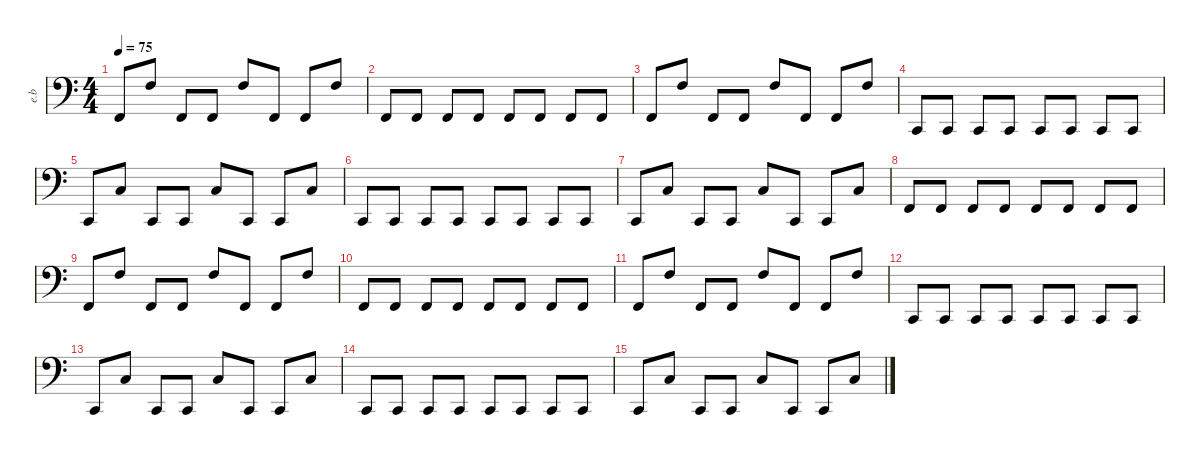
\defaultSystemsLayout 4
\hideDynamics
\bracketExtendMode nobrackets
\otherSystemsTrackNameOrientation horizontal
\track ("Electric Bass" "e.b") {instrument electricbassfinger}
\staff {score}
\tuning (G2 D2 A1 E1 A0)
\ts (4 4)
\tempo 75
\clef f4
\ks c
1.4.8{dy fff} 3.2.8 1.4.8 1.4.8 3.2.8 1.4.8 1.4.8 3.2.8 |
1.4.8 1.4.8 1.4.8 1.4.8 1.4.8 1.4.8 1.4.8 1.4.8 |
1.4.8 3.2.8 1.4.8 1.4.8 3.2.8 1.4.8 1.4.8 3.2.8 |
3.5.8 3.5.8 3.5.8 3.5.8 3.5.8 3.5.8 3.5.8 3.5.8 |
3.5.8 3.3.8 3.5.8 3.5.8 3.3.8 3.5.8 3.5.8 3.3.8 |
3.5.8 3.5.8 3.5.8 3.5.8 3.5.8 3.5.8 3.5.8 3.5.8 |
3.5.8 3.3.8 3.5.8 3.5.8 3.3.8 3.5.8 3.5.8 3.3.8 |
1.4.8 1.4.8 1.4.8 1.4.8 1.4.8 1.4.8 1.4.8 1.4.8 |
1.4.8 3.2.8 1.4.8 1.4.8 3.2.8 1.4.8 1.4.8 3.2.8 |
1.4.8 1.4.8 1.4.8 1.4.8 1.4.8 1.4.8 1.4.8 1.4.8 |
1.4.8 3.2.8 1.4.8 1.4.8 3.2.8 1.4.8 1.4.8 3.2.8 |
3.5.8 3.5.8 3.5.8 3.5.8 3.5.8 3.5.8 3.5.8 3.5.8 |
3.5.8 3.3.8 3.5.8 3.5.8 3.3.8 3.5.8 3.5.8 3.3.8 |
3.5.8 3.5.8 3.5.8 3.5.8 3.5.8 3.5.8 3.5.8 3.5.8 |
3.5.8 3.3.8 3.5.8 3.5.8 3.3.8 3.5.8 3.5.8 3.3.8
